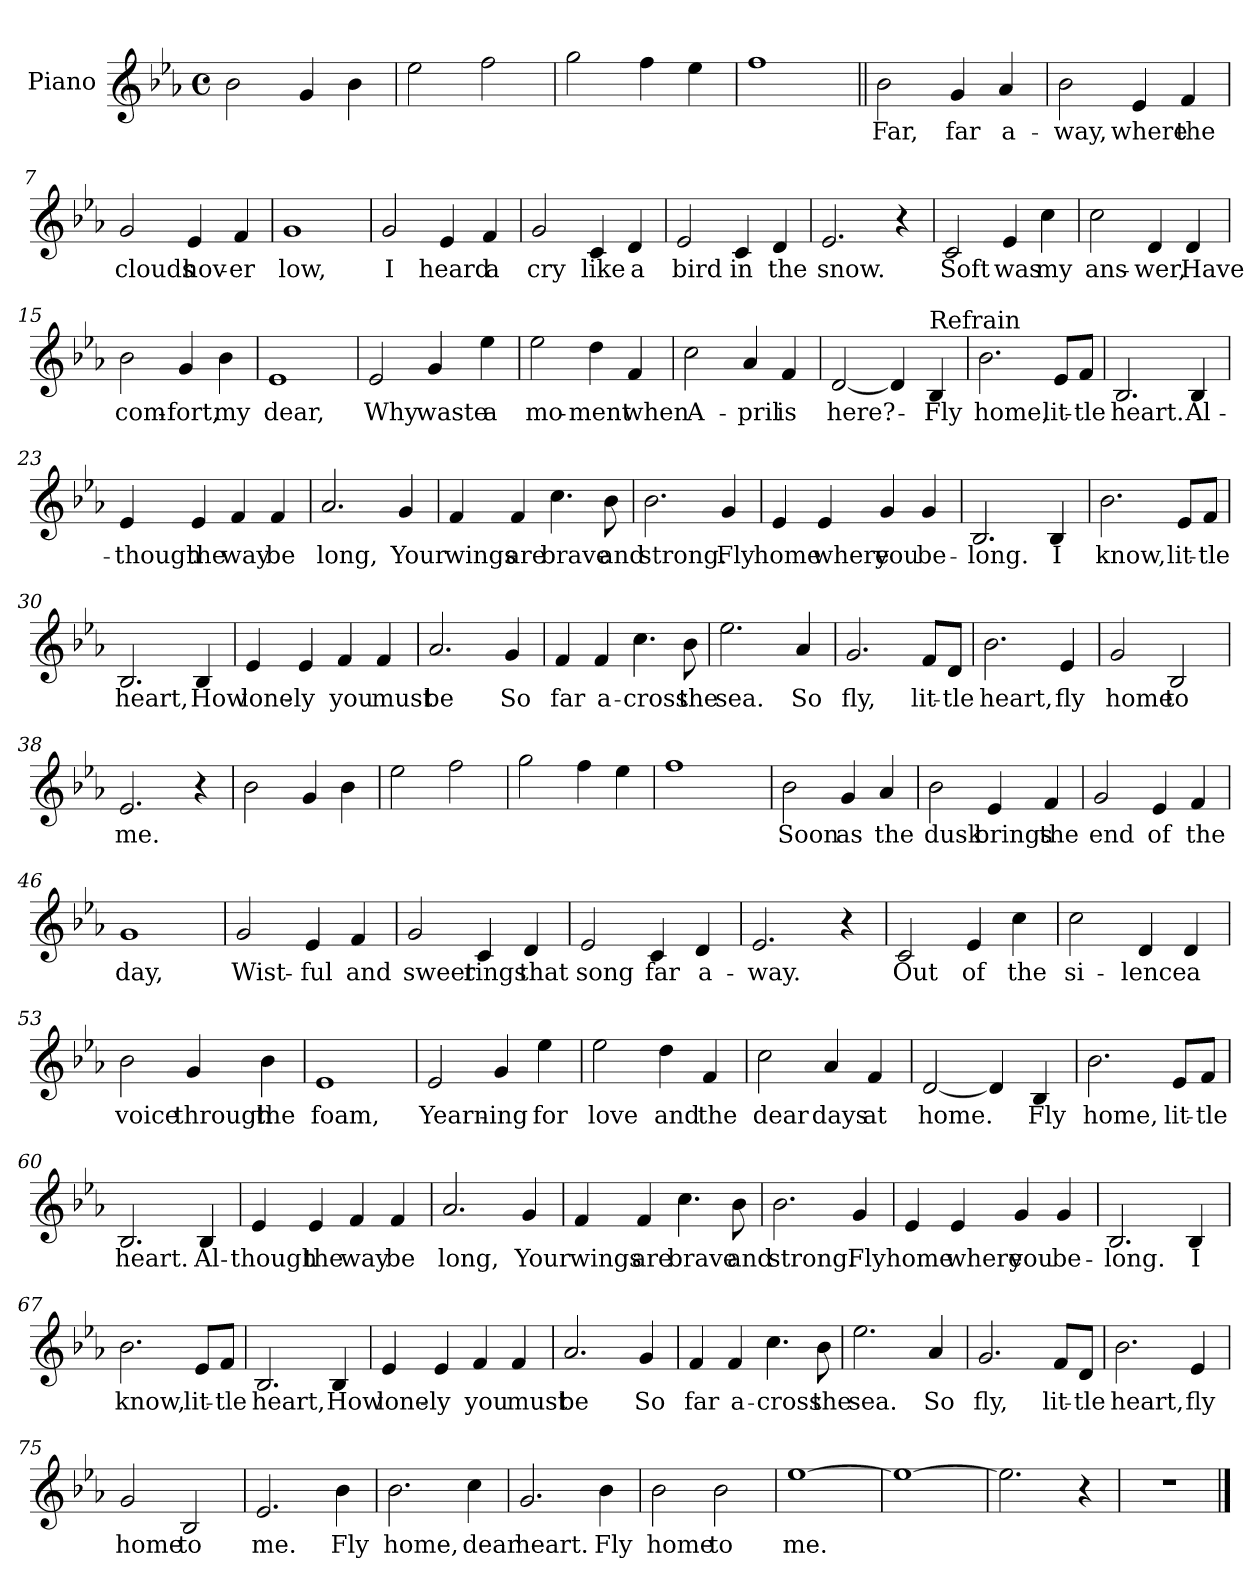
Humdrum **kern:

**kern	**text
*part1	*part1
*staff1	*staff1
*I"Piano	*
*I'Pno.	*
*clefG2	*
*k[b-e-a-]	*
*E-:	*
*M4/4	*
*met(c)	*
=1	=1
2b-\	.
4g/	.
4b-\	.
=2	=2
2ee-\	.
2ff\	.
=3	=3
2gg\	.
4ff\	.
4ee-\	.
=4	=4
1ff	.
=5||	=5||
2b-\	Far,
4g/	far
4a-/	a-
=6	=6
2b-\	-way,
4e-/	where
4f/	the
=7	=7
2g/	clouds
4e-/	hov-
4f/	-er
!!LO:LB:g=z
=8	=8
1g	low,
=9	=9
2g/	I
4e-/	heard
4f/	a
=10	=10
2g/	cry
4c/	like
4d/	a
=11	=11
2e-/	bird
4c/	in
4d/	the
=12	=12
2.e-/	snow.
4r	.
=13	=13
2c/	Soft
4e-/	was
4cc\	my
!!LO:LB:g=z
=14	=14
2cc\	ans-
4d/	-wer,
4d/	Have
=15	=15
2b-\	com-
4g/	-fort,
4b-\	my
=16	=16
1e-	dear,
=17	=17
2e-/	Why
4g/	waste
4ee-\	a
=18	=18
2ee-\	mo-
4dd\	-ment
4f/	when
!!LO:LB:g=z
=19	=19
2cc\	A-
4a-/	-pril
4f/	is
=20	=20
[2d/	here?-
4d/]	.
!LO:TX:a:t=Refrain	!
4B-/	-Fly
=21	=21
2.b-\	home,
8e-/L	lit-
8f/J	-tle
=22	=22
2.B-/	heart.
4B-/	Al-
=23	=23
4e-/	-though
4e-/	the
4f/	way
4f/	be
!!LO:LB:g=z
=24	=24
2.a-/	long,
4g/	Your
=25	=25
4f/	wings
4f/	are
4.cc\	brave
8b-\	and
=26	=26
2.b-\	strong.
4g/	Fly
=27	=27
4e-/	home
4e-/	where
4g/	you
4g/	be-
=28	=28
2.B-/	-long.
4B-/	I
!!LO:LB:g=z
=29	=29
2.b-\	know,
8e-/L	lit-
8f/J	-tle
=30	=30
2.B-/	heart,
4B-/	How
=31	=31
4e-/	lone-
4e-/	-ly
4f/	you
4f/	must
=32	=32
2.a-/	be
4g/	So
=33	=33
4f/	far
4f/	a-
4.cc\	-cross
8b-\	the
!!LO:LB:g=z
=34	=34
2.ee-\	sea.
4a-/	So
=35	=35
2.g/	fly,
8f/L	lit-
8d/J	-tle
=36	=36
2.b-\	heart,
4e-/	fly
=37	=37
2g/	home
2B-/	to
=38	=38
2.e-/	me.
4r	.
=39	=39
2b-\	.
4g/	.
4b-\	.
=40	=40
2ee-\	.
2ff\	.
=41	=41
2gg\	.
4ff\	.
4ee-\	.
=42	=42
1ff	.
!!LO:LB:g=z
=43	=43
2b-\	Soon
4g/	as
4a-/	the
=44	=44
2b-\	dusk
4e-/	brings
4f/	the
=45	=45
2g/	end
4e-/	of
4f/	the
=46	=46
1g	day,
=47	=47
2g/	Wist-
4e-/	-ful
4f/	and
!!LO:PB:g=z
=48	=48
2g/	sweet
4c/	rings
4d/	that
=49	=49
2e-/	song
4c/	far
4d/	a-
=50	=50
2.e-/	-way.
4r	.
=51	=51
2c/	Out
4e-/	of
4cc\	the
=52	=52
2cc\	si-
4d/	-lence
4d/	a
!!LO:LB:g=z
=53	=53
2b-\	voice
4g/	through
4b-\	the
=54	=54
1e-	foam,
=55	=55
2e-/	Yearn-
4g/	-ing
4ee-\	for
=56	=56
2ee-\	love
4dd\	and
4f/	the
=57	=57
2cc\	dear
4a-/	days
4f/	at
!!LO:LB:g=z
=58	=58
[2d/	home.
4d/]	.
4B-/	Fly
=59	=59
2.b-\	home,
8e-/L	lit-
8f/J	-tle
=60	=60
2.B-/	heart.
4B-/	Al-
=61	=61
4e-/	-though
4e-/	the
4f/	way
4f/	be
=62	=62
2.a-/	long,
4g/	Your
!!LO:LB:g=z
=63	=63
4f/	wings
4f/	are
4.cc\	brave
8b-\	and
=64	=64
2.b-\	strong.
4g/	Fly
=65	=65
4e-/	home
4e-/	where
4g/	you
4g/	be-
=66	=66
2.B-/	-long.
4B-/	I
!!LO:LB:g=z
=67	=67
2.b-\	know,
8e-/L	lit-
8f/J	-tle
=68	=68
2.B-/	heart,
4B-/	How
=69	=69
4e-/	lone-
4e-/	-ly
4f/	you
4f/	must
=70	=70
2.a-/	be
4g/	So
=71	=71
4f/	far
4f/	a-
4.cc\	-cross
8b-\	the
!!LO:LB:g=z
=72	=72
2.ee-\	sea.
4a-/	So
=73	=73
2.g/	fly,
8f/L	lit-
8d/J	-tle
=74	=74
2.b-\	heart,
4e-/	fly
=75	=75
2g/	home
2B-/	to
=76	=76
2.e-/	me.
4b-\	Fly
=77	=77
2.b-\	home,
4cc\	dear
=78	=78
2.g/	heart.
4b-\	Fly
!!LO:LB:g=z
=79	=79
2b-\	home
2b-\	to
=80	=80
[1ee-	me.
=81	=81
1ee-_	.
=82	=82
2.ee-\]	.
4r	.
=83	=83
1r	.
==	==
*-	*-
